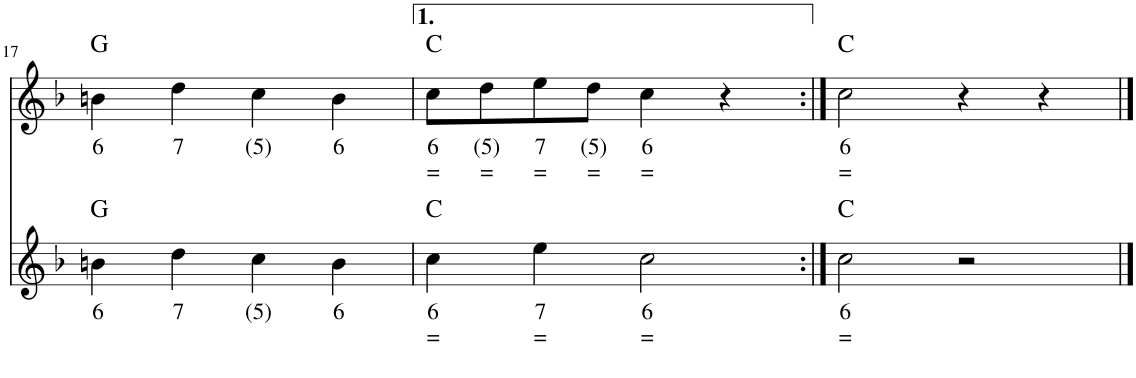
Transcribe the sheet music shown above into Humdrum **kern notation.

**kern	**text	**text	**kern	**text	**text	**harte
*part2	*part2	*part2	*part1	*part1	*part1	*part1
*staff2	*staff2	*staff2	*staff1	*staff1	*staff1	*
*I"Stem	*	*	*I"Stem	*	*	*
!!LO:PB:g=z
*clefG2	*	*	*clefG2	*	*	*
*k[b-]	*	*	*k[b-]	*	*	*
*M4/4	*	*	*M4/4	*	*	*
=17	=17	=17	=17	=17	=17	=17
!	!LO:LY:b	!	!	!LO:LY:b	!	!LO:H:kt=N.C.
4bn\	6	.	4bn\	6	.	N
!	!LO:LY:b	!	!	!LO:LY:b	!	!
4dd\	7	.	4dd\	7	.	.
!	!LO:LY:b	!	!	!LO:LY:b	!	!
4cc\	(5)	.	4cc\	(5)	.	.
!	!LO:LY:b	!	!	!LO:LY:b	!	!
4b\	6	.	4b\	6	.	.
=18	=18	=18	=18	=18	=18	=18
!	!LO:LY:b	!LO:LY:b	!	!LO:LY:b	!LO:LY:b	!LO:H:kt=N.C.
4cc\	6	=	8cc\L	6	=	N
!	!	!	!	!LO:LY:b	!LO:LY:b	!
.	.	.	8dd\	(5)	=	.
!	!LO:LY:b	!LO:LY:b	!	!LO:LY:b	!LO:LY:b	!
4ee\	7	=	8ee\	7	=	.
!	!	!	!	!LO:LY:b	!LO:LY:b	!
.	.	.	8dd\J	(5)	=	.
!	!LO:LY:b	!LO:LY:b	!	!LO:LY:b	!LO:LY:b	!
2cc\	6	=	4cc\	6	=	.
.	.	.	4r	.	.	.
=19:|!	=19:|!	=19:|!	=19:|!	=19:|!	=19:|!	=19:|!
!	!LO:LY:b	!LO:LY:b	!	!LO:LY:b	!LO:LY:b	!LO:H:kt=N.C.
2cc\	6	=	2cc\	6	=	N
2r	.	.	4r	.	.	.
.	.	.	4r	.	.	.
==	==	==	==	==	==	==
*-	*-	*-	*-	*-	*-	*-
